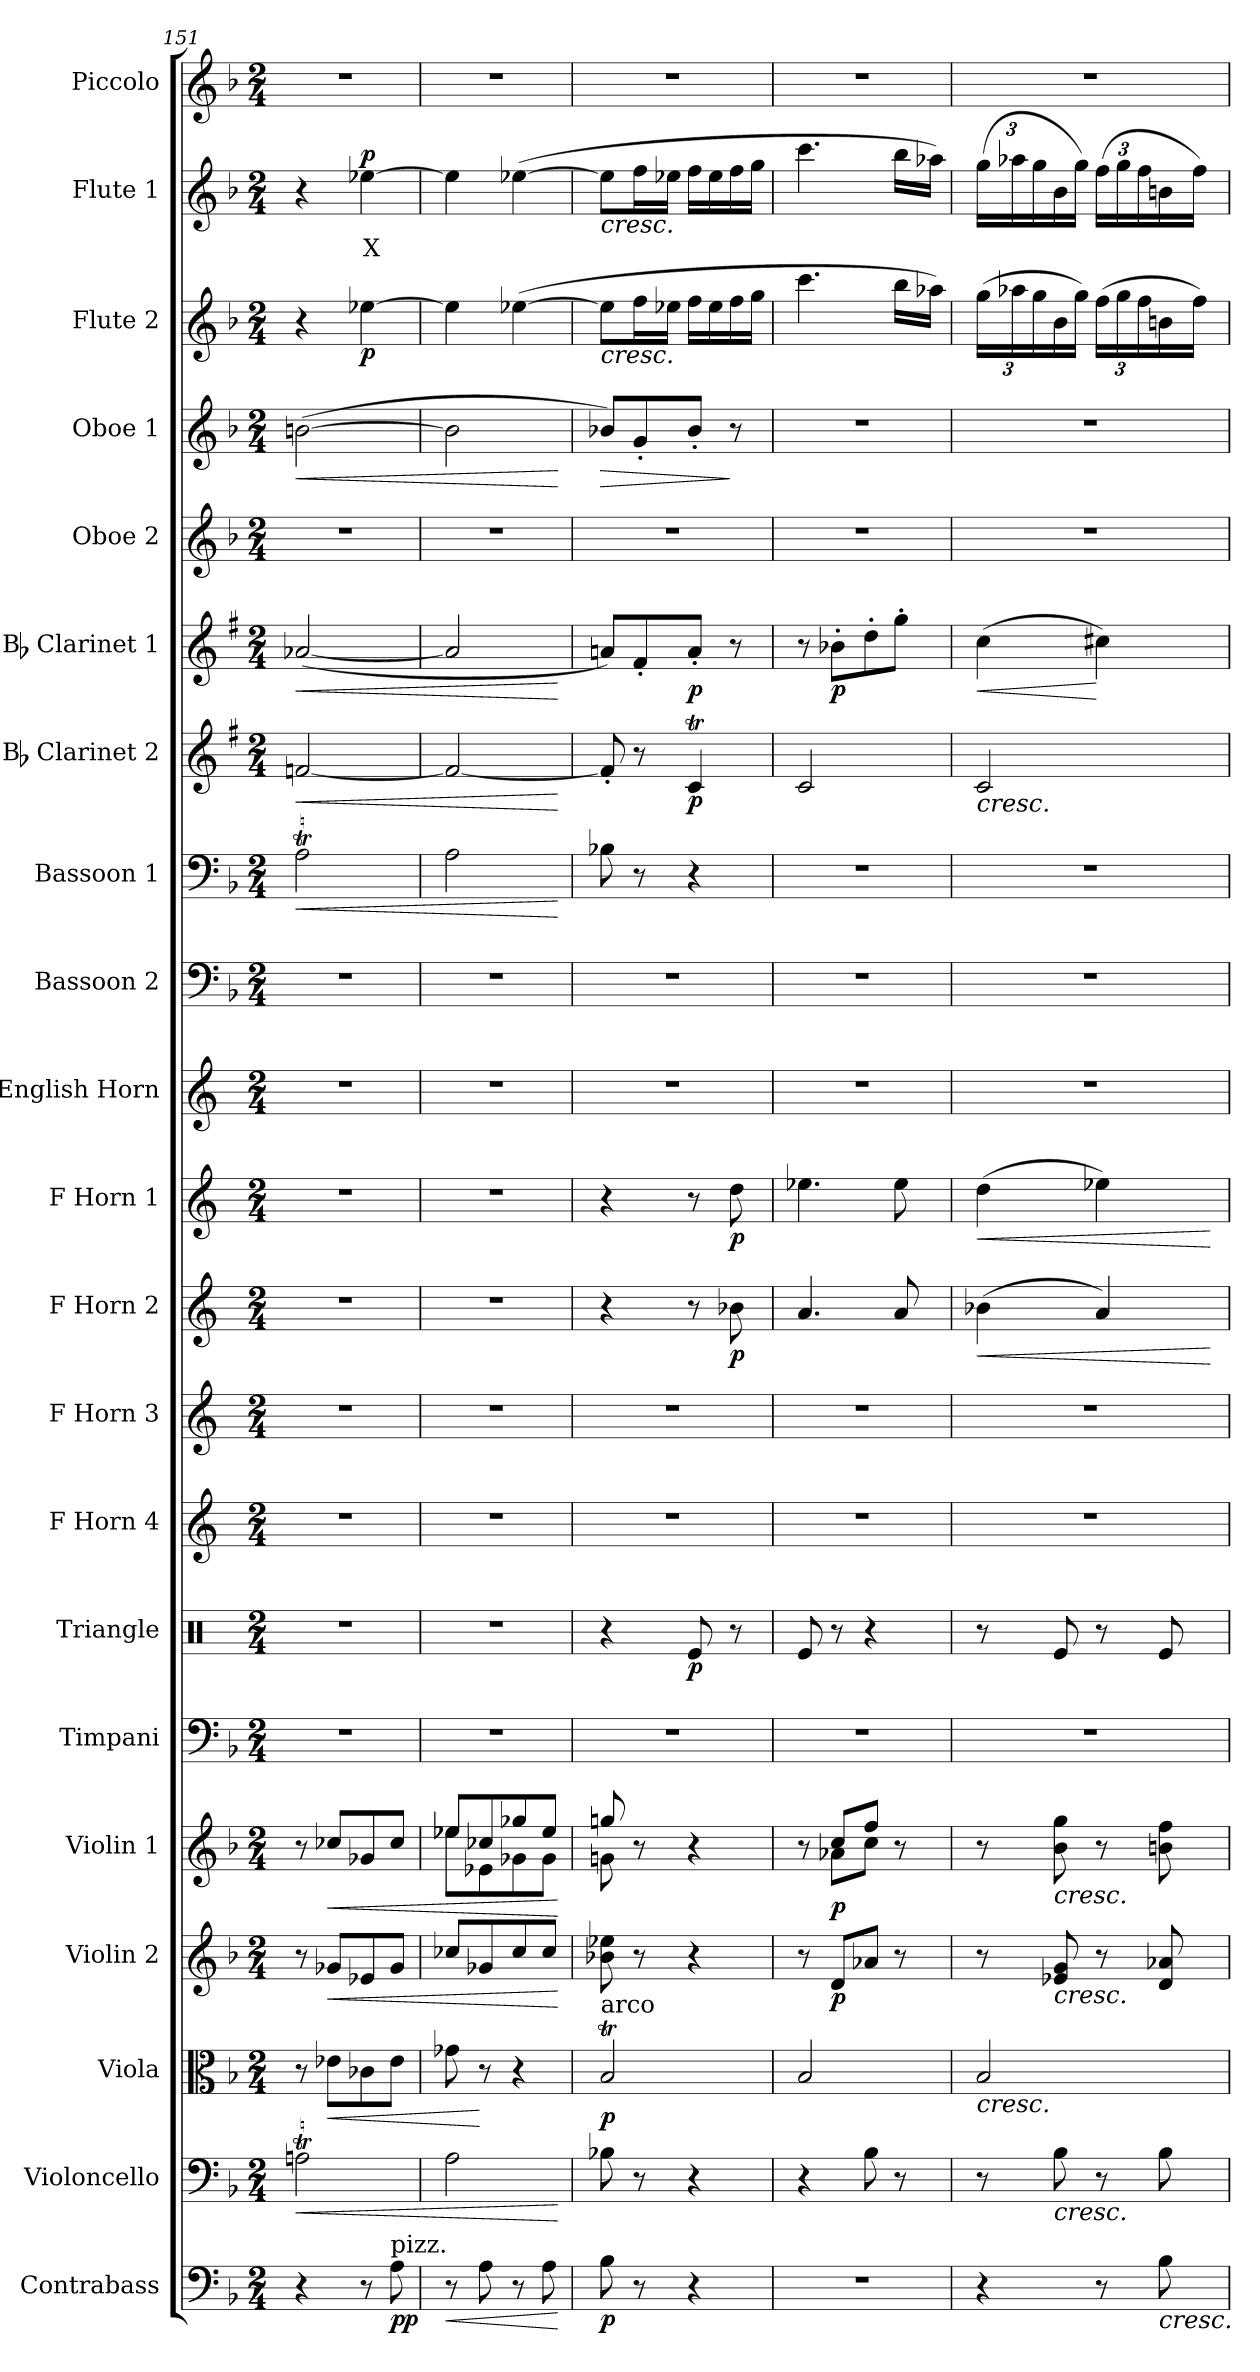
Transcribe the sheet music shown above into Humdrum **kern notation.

**kern	**dynam	**kern	**dynam	**kern	**dynam	**kern	**dynam	**kern	**dynam	**kern	**kern	**dynam	**kern	**kern	**kern	**dynam	**kern	**dynam	**kern	**kern	**kern	**dynam	**kern	**dynam	**kern	**dynam	**kern	**kern	**dynam	**kern	**dynam	**kern	**text	**dynam	**kern
*part21	*part21	*part20	*part20	*part19	*part19	*part18	*part18	*part17	*part17	*part16	*part15	*part15	*part14	*part13	*part12	*part12	*part11	*part11	*part10	*part9	*part8	*part8	*part7	*part7	*part6	*part6	*part5	*part4	*part4	*part3	*part3	*part2	*part2	*part2	*part1
*staff21	*staff21	*staff20	*staff20	*staff19	*staff19	*staff18	*staff18	*staff17	*staff17	*staff16	*staff15	*staff15	*staff14	*staff13	*staff12	*staff12	*staff11	*staff11	*staff10	*staff9	*staff8	*staff8	*staff7	*staff7	*staff6	*staff6	*staff5	*staff4	*staff4	*staff3	*staff3	*staff2	*staff2	*staff2	*staff1
*I"Contrabass	*	*I"Violoncello	*	*I"Viola	*	*I"Violin 2	*	*I"Violin 1	*	*I"Timpani	*I"Triangle	*	*I"F Horn 4	*I"F Horn 3	*I"F Horn 2	*	*I"F Horn 1	*	*I"English Horn	*I"Bassoon 2	*I"Bassoon 1	*	*I"Bb Clarinet 2	*	*I"Bb Clarinet 1	*	*I"Oboe 2	*I"Oboe 1	*	*I"Flute 2	*	*I"Flute 1	*	*	*I"Piccolo
*I'Cb	*	*I'Vc	*	*I'Vla	*	*I'Vln 2	*	*I'Vln 1	*	*I'Timp	*I'Tri	*	*I'Hn 4	*I'Hn 3	*I'Hn 2	*	*I'Hn 1	*	*I'E Hn	*I'Bsn 2	*I'Bsn 1	*	*I'Cl 2	*	*I'Cl 1	*	*I'Ob 2	*I'Ob 1	*	*I'Fl 2	*	*I'Fl 1	*	*	*I'Picc
!!LO:PB:g=z
*clefF4	*	*clefF4	*	*clefC3	*	*clefG2	*	*clefG2	*	*clefF4	*clefX	*	*clefG2	*clefG2	*clefG2	*	*clefG2	*	*clefG2	*clefF4	*clefF4	*	*clefG2	*	*clefG2	*	*clefG2	*clefG2	*	*clefG2	*	*clefG2	*	*	*clefG2
*ITrd7c12	*	*	*	*	*	*	*	*	*	*	*	*	*ITrd4c7	*ITrd4c7	*ITrd4c7	*	*ITrd4c7	*	*ITrd4c7	*	*	*	*ITrd1c2	*	*ITrd1c2	*	*	*	*	*	*	*	*	*	*ITrd-7c-12
*k[b-]	*	*k[b-]	*	*k[b-]	*	*k[b-]	*	*k[b-]	*	*k[b-]	*k[]	*	*k[b-]	*k[b-]	*k[b-]	*	*k[b-]	*	*k[b-]	*k[b-]	*k[b-]	*	*k[b-]	*	*k[b-]	*	*k[b-]	*k[b-]	*	*k[b-]	*	*k[b-]	*	*	*k[b-]
*M2/4	*	*M2/4	*	*M2/4	*	*M2/4	*	*M2/4	*	*M2/4	*M2/4	*	*M2/4	*M2/4	*M2/4	*	*M2/4	*	*M2/4	*M2/4	*M2/4	*	*M2/4	*	*M2/4	*	*M2/4	*M2/4	*	*M2/4	*	*M2/4	*	*	*M2/4
=151	=151	=151	=151	=151	=151	=151	=151	=151	=151	=151	=151	=151	=151	=151	=151	=151	=151	=151	=151	=151	=151	=151	=151	=151	=151	=151	=151	=151	=151	=151	=151	=151	=151	=151	=151
!	!	!	!LO:HP:b	!	!	!	!	!	!	!	!	!	!	!	!	!	!	!	!	!	!	!LO:HP:b	!	!LO:HP:b	!	!LO:HP:b	!	!	!LO:HP:b	!	!	!	!	!	!
4r	.	2AnT\	<	8r	.	8r	.	8r	.	2r	2r	.	2r	2r	2r	.	2r	.	2r	2r	2AT\	<	[2e-X/	<	([2g-X/	<	2r	([2bn\	<	4r	.	4r	.	.	2r
!	!	!	!	!	!LO:HP:b	!	!LO:HP:b	!	!LO:HP:b	!	!	!	!	!	!	!	!	!	!	!	!	!	!	!	!	!	!	!	!	!	!	!	!	!	!
.	.	.	.	8e-X\L	<	8g-X/L	<	8cc-X/L	<	.	.	.	.	.	.	.	.	.	.	.	.	.	.	.	.	.	.	.	.	.	.	.	.	.	.
!	!	!	!	!	!	!	!	!	!	!	!	!	!	!	!	!	!	!	!	!	!	!	!	!	!	!	!	!	!	!	!LO:DY:b	!	!LO:LY:b:color=#FF0000	!LO:DY:b	!
8r	.	.	.	8c-X\	.	8e-X/	.	8g-X/	.	.	.	.	.	.	.	.	.	.	.	.	.	.	.	.	.	.	.	.	.	[4ee-X\	p	[4ee-X\	X	p	.
!LO:TX:a:t=pizz.	!	!	!	!	!	!	!	!	!	!	!	!	!	!	!	!	!	!	!	!	!	!	!	!	!	!	!	!	!	!	!	!	!	!	!
!	!LO:DY:b	!	!	!	!	!	!	!	!	!	!	!	!	!	!	!	!	!	!	!	!	!	!	!	!	!	!	!	!	!	!	!	!	!	!
8AA\	pp	.	.	8e-\J	.	8g-/J	.	8cc-/J	.	.	.	.	.	.	.	.	.	.	.	.	.	.	.	.	.	.	.	.	.	.	.	.	.	.	.
=152	=152	=152	=152	=152	=152	=152	=152	=152	=152	=152	=152	=152	=152	=152	=152	=152	=152	=152	=152	=152	=152	=152	=152	=152	=152	=152	=152	=152	=152	=152	=152	=152	=152	=152	=152
!	!LO:HP:b	!	!	!	!	!	!	!	!	!	!	!	!	!	!	!	!	!	!	!	!	!	!	!	!	!	!	!	!	!	!	!	!	!	!
*	*	*	*	*	*	*	*	*^	*	*	*	*	*	*	*	*	*	*	*	*	*	*	*	*	*	*	*	*	*	*	*	*	*	*	*
8r	<	2ATTT\	.	8g-X\	.	8cc-X/L	.	8ee-X/L	8ee-\L	.	2r	2r	.	2r	2r	2r	.	2r	.	2r	2r	2ATTT\	.	2e-/_	.	2g-/]	.	2r	2b\]	.	4ee-\]	.	4ee-\]	.	.	2r
8AA\	.	.	.	8r	[	8g-X/	.	8cc-X/	8e-X\	.	.	.	.	.	.	.	.	.	.	.	.	.	.	.	.	.	.	.	.	.	.	.	.	.	.	.
8r	.	.	.	4r	.	8cc-/	.	8gg-X/	8g-X\	.	.	.	.	.	.	.	.	.	.	.	.	.	.	.	.	.	.	.	.	.	([4ee-X\	.	([4ee-X\	.	.	.
8AA\	.	.	.	.	.	8cc-/J	.	8ee-/J	8g-\J	.	.	.	.	.	.	.	.	.	.	.	.	.	.	.	.	.	.	.	.	.	.	.	.	.	.	.
*	*	*	*	*	*	*	*	*v	*v	*	*	*	*	*	*	*	*	*	*	*	*	*	*	*	*	*	*	*	*	*	*	*	*	*	*	*
.	[	.	[	.	.	.	[	.	[	.	.	.	.	.	.	.	.	.	.	.	.	[	.	[	.	[	.	.	[	.	.	.	.	.	.
=153	=153	=153	=153	=153	=153	=153	=153	=153	=153	=153	=153	=153	=153	=153	=153	=153	=153	=153	=153	=153	=153	=153	=153	=153	=153	=153	=153	=153	=153	=153	=153	=153	=153	=153	=153
*	*	*	*	*	*	*	*	*^	*	*	*	*	*	*	*	*	*	*	*	*	*	*	*	*	*	*	*	*	*	*	*	*	*	*	*
!	!	!	!	!	!	!	!	!	!	!	!	!	!	!	!	!	!	!	!	!	!	!	!	!	!	!	!	!	!	!	!	!	!LO:TX:b:i:t=cresc.	!	!	!
!	!	!	!	!	!	!	!	!	!	!	!	!	!	!	!	!	!	!	!	!	!	!	!	!	!	!	!	!	!	!	!LO:TX:b:i:t=cresc.	!	!	!	!	!
!	!	!	!	!LO:TX:a:t=arco	!	!	!	!	!	!	!	!	!	!	!	!	!	!	!	!	!	!	!	!	!	!	!	!	!	!	!	!	!	!	!	!
!	!LO:DY:b	!	!	!	!LO:DY:b	!	!	!	!	!	!	!	!	!	!	!	!	!	!	!	!	!	!	!	!	!	!	!	!	!LO:HP:b	!	!	!	!	!	!
8BB-\	p	8B-X\	.	2B-T/	p	8b-X\ 8ee-X\	.	8ggn/	8gn\	.	2r	4r	.	2r	2r	4r	.	4r	.	2r	2r	8B-X\	.	8e-'/]	.	8gn/L)	.	2r	8b-X/L)	>	8ee-\L]	.	8ee-\L]	.	.	2r
8r	.	8r	.	.	.	8r	.	8r	8ryy	.	.	.	.	.	.	.	.	.	.	.	.	8r	.	8r	.	8e'/	.	.	8g'/	.	16ff\L	.	16ff\L	.	.	.
.	.	.	.	.	.	.	.	.	.	.	.	.	.	.	.	.	.	.	.	.	.	.	.	.	.	.	.	.	.	.	16ee-X\JJ	.	16ee-X\JJ	.	.	.
!	!	!	!	!	!	!	!	!	!	!	!	!	!LO:DY:b	!	!	!	!	!	!	!	!	!	!	!	!LO:DY:b	!	!LO:DY:b	!	!	!	!	!	!	!	!	!
4r	.	4r	.	.	.	4r	.	4r	4ryy	.	.	8Re/	p	.	.	8r	.	8r	.	.	.	4r	.	4B-T/	p	8g'/J	p	.	8b-'/J	.	16ff\LL	.	16ff\LL	.	.	.
.	.	.	.	.	.	.	.	.	.	.	.	.	.	.	.	.	.	.	.	.	.	.	.	.	.	.	.	.	.	.	16ee-\	.	16ee-\	.	.	.
!	!	!	!	!	!	!	!	!	!	!	!	!	!	!	!	!	!LO:DY:b	!	!LO:DY:b	!	!	!	!	!	!	!	!	!	!	!LO:DY:n=1:b	!	!	!	!	!	!
!	!	!	!	!	!	!	!	!	!	!	!	!	!	!	!	!	!	!	!	!	!	!	!	!	!	!	!	!	!	!LO:DY:n=2:b	!	!	!	!	!	!
!	!	!	!	!	!	!	!	!	!	!	!	!	!	!	!	!	!	!	!	!	!	!	!	!	!	!	!	!	!	!LO:DY:n=3:b	!	!	!	!	!	!
.	.	.	.	.	.	.	.	.	.	.	.	8r	.	.	.	8e-X\	p	8g\	p	.	.	.	.	.	.	8r	.	.	8r	] other-dynamics pp other-dynamics	16ff\	.	16ff\	.	.	.
.	.	.	.	.	.	.	.	.	.	.	.	.	.	.	.	.	.	.	.	.	.	.	.	.	.	.	.	.	.	.	16gg\JJ	.	16gg\JJ	.	.	.
=154	=154	=154	=154	=154	=154	=154	=154	=154	=154	=154	=154	=154	=154	=154	=154	=154	=154	=154	=154	=154	=154	=154	=154	=154	=154	=154	=154	=154	=154	=154	=154	=154	=154	=154	=154	=154
2r	.	4r	.	2B-/	.	8r	.	8r	8ryy	.	2r	8Re/	.	2r	2r	4.d/	.	4.a-X\	.	2r	2r	2r	.	2B-/	.	8r	.	2r	2r	.	4.ccc\	.	4.ccc\	.	.	2r
!	!	!	!	!	!	!	!LO:DY:b	!	!	!LO:DY:b	!	!	!	!	!	!	!	!	!	!	!	!	!	!	!	!	!LO:DY:b	!	!	!	!	!	!	!	!	!
.	.	.	.	.	.	8d/L	p	8cc/L	8a-X\L	p	.	8r	.	.	.	.	.	.	.	.	.	.	.	.	.	8a-X'\L	p	.	.	.	.	.	.	.	.	.
.	.	8B-\	.	.	.	8a-X/J	.	8ff/J	8cc\J	.	.	4r	.	.	.	.	.	.	.	.	.	.	.	.	.	8cc'\	.	.	.	.	.	.	.	.	.	.
.	.	8r	.	.	.	8r	.	8r	8ryy	.	.	.	.	.	.	8d/	.	8a-\	.	.	.	.	.	.	.	8ff'\J	.	.	.	.	16bb-\LL	.	16bb-\LL	.	.	.
.	.	.	.	.	.	.	.	.	.	.	.	.	.	.	.	.	.	.	.	.	.	.	.	.	.	.	.	.	.	.	16aa-X\JJ)	.	16aa-X\JJ)	.	.	.
*	*	*	*	*	*	*	*	*v	*v	*	*	*	*	*	*	*	*	*	*	*	*	*	*	*	*	*	*	*	*	*	*	*	*	*	*	*
=155	=155	=155	=155	=155	=155	=155	=155	=155	=155	=155	=155	=155	=155	=155	=155	=155	=155	=155	=155	=155	=155	=155	=155	=155	=155	=155	=155	=155	=155	=155	=155	=155	=155	=155	=155
!	!	!	!	!	!	!	!	!	!	!	!	!	!	!	!	!LO:HP:b	!	!LO:HP:b	!	!	!	!	!	!	!	!LO:HP:b	!	!	!	!	!	!	!	!	!
*	*	*	*	*	*	*	*	*	*	*	*	*	*	*	*	*	*	*	*	*	*	*	*	*	*	*	*	*	*	*Xbrackettup	*	*Xbrackettup	*	*	*
!	!	!	!	!	!	!	!	!	!	!	!	!	!	!	!	!	!	!	!	!	!	!	!LO:TX:b:i:t=cresc.	!	!	!	!	!	!	!	!	!	!	!	!
!	!	!	!	!LO:TX:b:i:t=cresc.	!	!	!	!	!	!	!	!	!	!	!	!	!	!	!	!	!	!	!	!	!	!	!	!	!	!	!	!	!	!	!
4r	.	8r	.	2B-TTT/	.	8r	.	8r	.	2r	8r	.	2r	2r	(4e-X\	<	(4g\	<	2r	2r	2r	.	2B-TTT/	.	(4b-\	<	2r	2r	.	(24gg\LL	.	(24gg\LL	.	.	2r
.	.	.	.	.	.	.	.	.	.	.	.	.	.	.	.	.	.	.	.	.	.	.	.	.	.	.	.	.	.	24aa-X\	.	24aa-X\	.	.	.
.	.	.	.	.	.	.	.	.	.	.	.	.	.	.	.	.	.	.	.	.	.	.	.	.	.	.	.	.	.	24gg\	.	24gg\	.	.	.
!	!	!	!	!	!	!	!	!LO:TX:b:i:t=cresc.	!	!	!	!	!	!	!	!	!	!	!	!	!	!	!	!	!	!	!	!	!	!	!	!	!	!	!
!	!	!	!	!	!	!LO:TX:b:i:t=cresc.	!	!	!	!	!	!	!	!	!	!	!	!	!	!	!	!	!	!	!	!	!	!	!	!	!	!	!	!	!
!	!	!LO:TX:b:i:t=cresc.	!	!	!	!	!	!	!	!	!	!	!	!	!	!	!	!	!	!	!	!	!	!	!	!	!	!	!	!	!	!	!	!	!
.	.	8B-\	.	.	.	8e-X/ 8g/	.	8b-\ 8gg\	.	.	8Re/	.	.	.	.	.	.	.	.	.	.	.	.	.	.	.	.	.	.	16b-\	.	16b-\	.	.	.
.	.	.	.	.	.	.	.	.	.	.	.	.	.	.	.	.	.	.	.	.	.	.	.	.	.	.	.	.	.	16gg\JJ)	.	16gg\JJ)	.	.	.
8r	.	8r	.	.	.	8r	.	8r	.	.	8r	.	.	.	4d/)	.	4a-X\)	.	.	.	.	.	.	.	4bn\)	[	.	.	.	(24ff\LL	.	(24ff\LL	.	.	.
.	.	.	.	.	.	.	.	.	.	.	.	.	.	.	.	.	.	.	.	.	.	.	.	.	.	.	.	.	.	24gg\	.	24gg\	.	.	.
.	.	.	.	.	.	.	.	.	.	.	.	.	.	.	.	.	.	.	.	.	.	.	.	.	.	.	.	.	.	24ff\	.	24ff\	.	.	.
!LO:TX:b:i:t=cresc.	!	!	!	!	!	!	!	!	!	!	!	!	!	!	!	!	!	!	!	!	!	!	!	!	!	!	!	!	!	!	!	!	!	!	!
8BB-\	.	8B-\	.	.	.	8d/ 8a-X/	.	8bn\ 8ff\	.	.	8Re/	.	.	.	.	.	.	.	.	.	.	.	.	.	.	.	.	.	.	16bn\	.	16bn\	.	.	.
.	.	.	.	.	.	.	.	.	.	.	.	.	.	.	.	.	.	.	.	.	.	.	.	.	.	.	.	.	.	16ff\JJ)	.	16ff\JJ)	.	.	.
.	.	.	.	.	.	.	.	.	.	.	.	.	.	.	.	[	.	[	.	.	.	.	.	.	.	.	.	.	.	.	.	.	.	.	.
=	=	=	=	=	=	=	=	=	=	=	=	=	=	=	=	=	=	=	=	=	=	=	=	=	=	=	=	=	=	=	=	=	=	=	=
*-	*-	*-	*-	*-	*-	*-	*-	*-	*-	*-	*-	*-	*-	*-	*-	*-	*-	*-	*-	*-	*-	*-	*-	*-	*-	*-	*-	*-	*-	*-	*-	*-	*-	*-	*-
